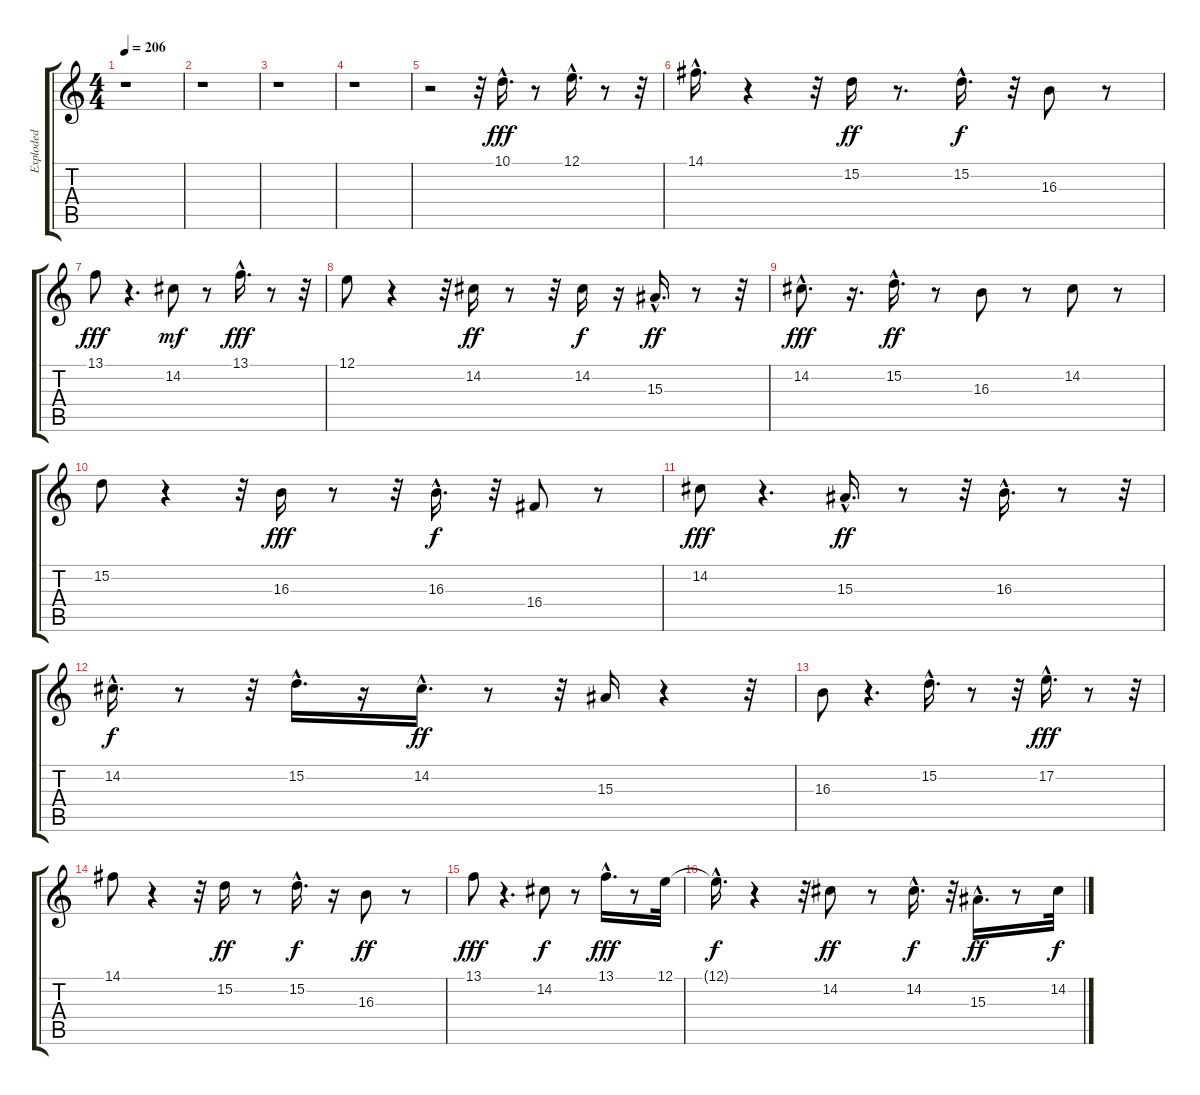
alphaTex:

\track ("Exploded" "Exploded") {instrument orchestrahit}
\staff {score tabs}
\tuning (E4 B3 G3 D3 A2 E2) {hide}
\ts (4 4)
\tempo 206
\clef g2
\ks c
r.1{dy fff instrument orchestrahit} |
r.1 |
r.1 |
r.1 |
r.2 r.32 10.1{hac}.16{d} r.8 12.1{hac}.16{d} r.8 r.32 |
14.1{hac}.16{d} r.4 r.32 15.2.16{dy ff} r.8{d} 15.2{hac}.16{d dy f} r.32 16.3.8 r.8 |
13.1.8{dy fff} r.4{d} 14.2.8{dy mf} r.8 13.1{hac}.16{d dy fff} r.8 r.32 |
12.1.8 r.4 r.32 14.2.16{dy ff} r.8 r.32 14.2.16{dy f} r.16 15.3{hac}.16{d dy ff} r.8 r.32 |
14.2{hac}.8{d dy fff} r.16{d} 15.2{hac}.16{d dy ff} r.8 16.3.8 r.8 14.2.8 r.8 |
15.2.8 r.4 r.32 16.3.16{dy fff} r.8 r.32 16.3{hac}.16{d dy f} r.32 16.4.8 r.8 |
14.2.8{dy fff} r.4{d} 15.3{hac}.16{d dy ff} r.8 r.32 16.3{hac}.16{d} r.8 r.32 |
14.2{hac}.16{d dy f} r.8 r.32 15.2{hac}.16{d} r.16 14.2{hac}.16{d dy ff} r.8 r.32 15.3.16 r.4 r.32 |
16.3.8 r.4{d} 15.2{hac}.16{d} r.8 r.32 17.2{hac}.16{d dy fff} r.8 r.32 |
14.1.8 r.4 r.32 15.2.16{dy ff} r.8 15.2{hac}.16{d dy f} r.16 16.3.8{dy ff} r.8 |
13.1.8{dy fff} r.4{d} 14.2.8{dy f} r.8 13.1{hac}.16{d dy fff} r.8 12.1.32 |
12.1{hac t}.16{d dy f} r.4 r.32 14.2.8{dy ff} r.8 14.2{hac}.16{d dy f} r.32 15.3{hac}.16{d dy ff} r.8 14.2.32{dy f}
